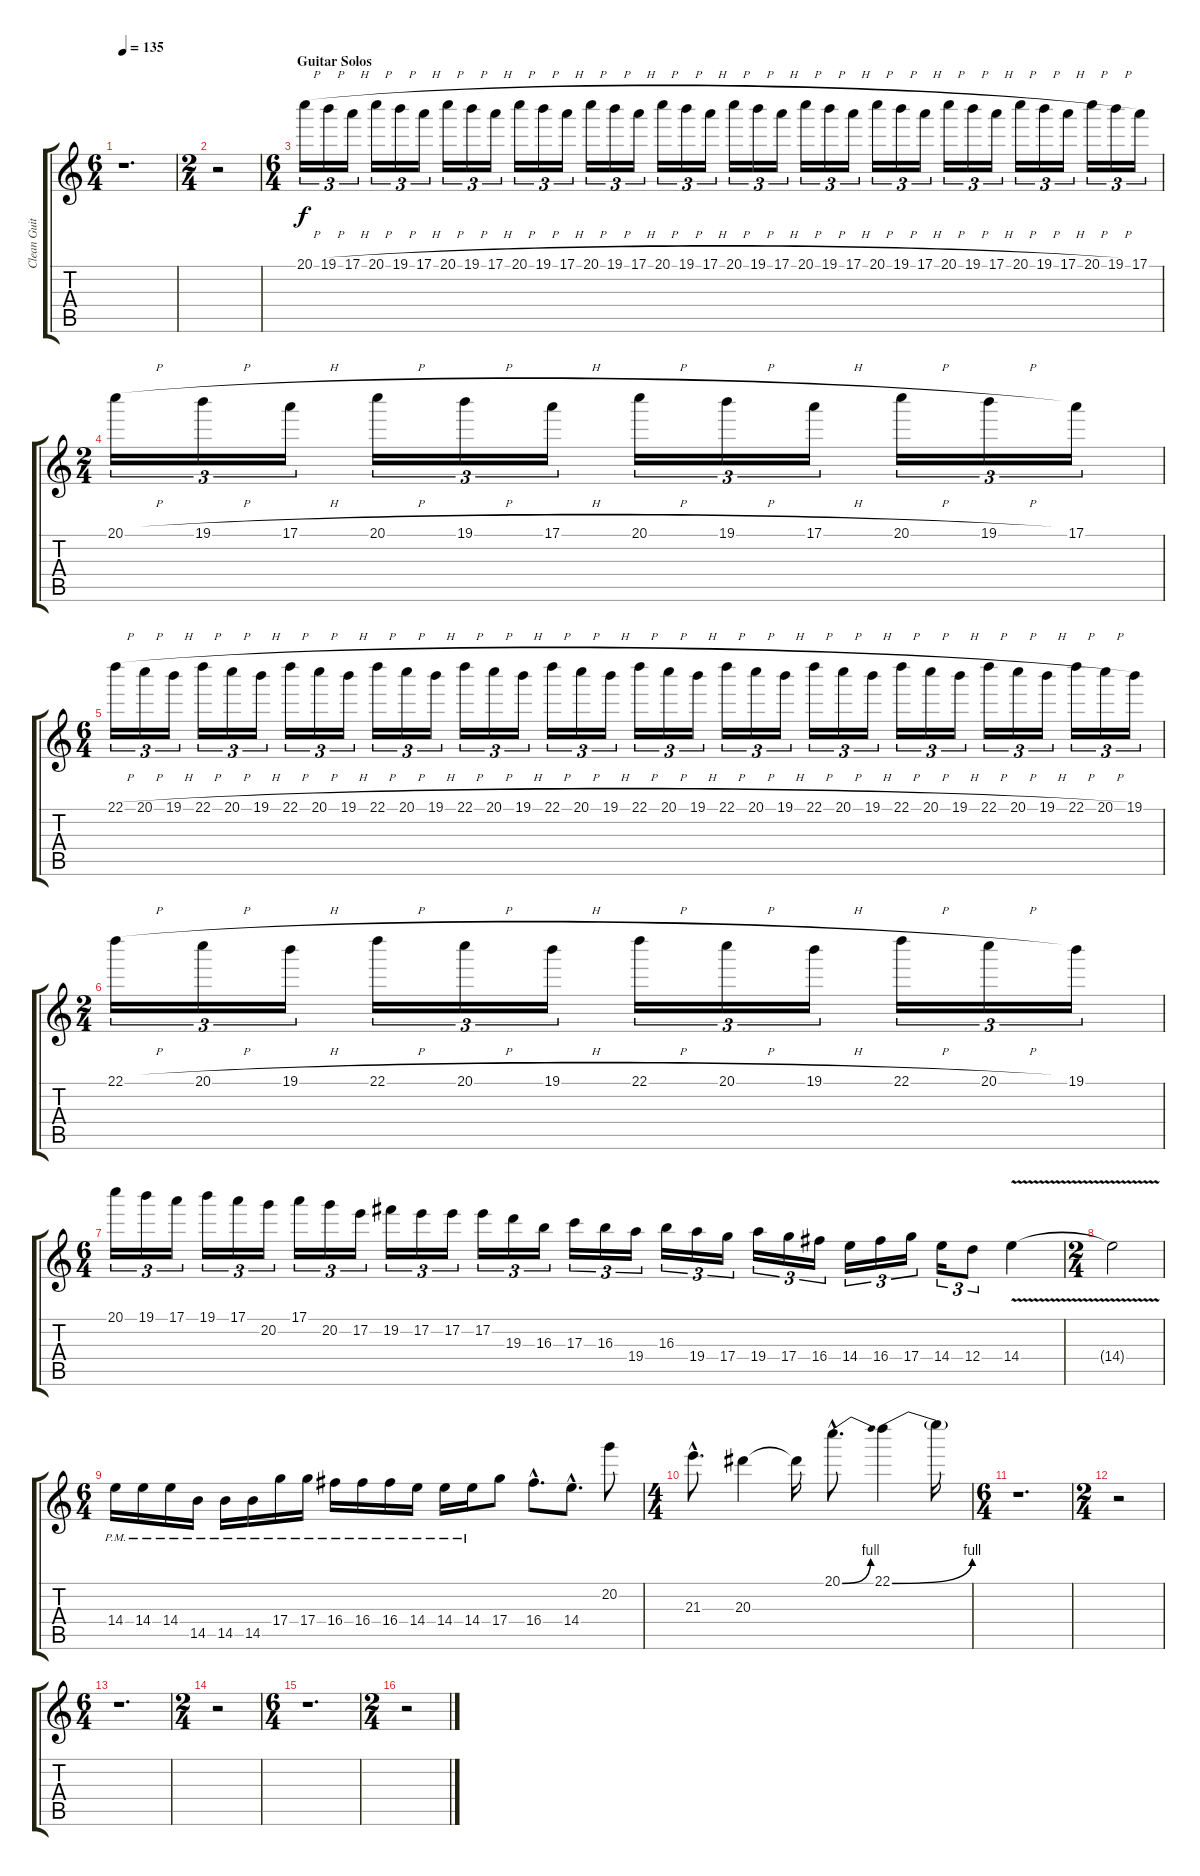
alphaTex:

\track ("Clean Guitar/Solos" "Clean Guit") {instrument electricguitarclean}
\staff {score tabs}
\tuning (E4 B3 G3 D3 A2 E2) {hide}
\ts (6 4)
\tempo 135
\clef g2
\ks c
r.1{d dy f} |
\ts (2 4)
r.2 |
\ts (6 4)
\section ("" "Guitar Solos")
20.1{h}.16{tu (3 2) volume 16 instrument overdrivenguitar} 19.1{h}.16{tu (3 2)} 17.1{h}.16{tu (3 2)} 20.1{h}.16{tu (3 2)} 19.1{h}.16{tu (3 2)} 17.1{h}.16{tu (3 2)} 20.1{h}.16{tu (3 2)} 19.1{h}.16{tu (3 2)} 17.1{h}.16{tu (3 2)} 20.1{h}.16{tu (3 2)} 19.1{h}.16{tu (3 2)} 17.1{h}.16{tu (3 2)} 20.1{h}.16{tu (3 2)} 19.1{h}.16{tu (3 2)} 17.1{h}.16{tu (3 2)} 20.1{h}.16{tu (3 2)} 19.1{h}.16{tu (3 2)} 17.1{h}.16{tu (3 2)} 20.1{h}.16{tu (3 2)} 19.1{h}.16{tu (3 2)} 17.1{h}.16{tu (3 2)} 20.1{h}.16{tu (3 2)} 19.1{h}.16{tu (3 2)} 17.1{h}.16{tu (3 2)} 20.1{h}.16{tu (3 2)} 19.1{h}.16{tu (3 2)} 17.1{h}.16{tu (3 2)} 20.1{h}.16{tu (3 2)} 19.1{h}.16{tu (3 2)} 17.1{h}.16{tu (3 2)} 20.1{h}.16{tu (3 2)} 19.1{h}.16{tu (3 2)} 17.1{h}.16{tu (3 2)} 20.1{h}.16{tu (3 2)} 19.1{h}.16{tu (3 2)} 17.1.16{tu (3 2)} |
\ts (2 4)
20.1{h}.16{tu (3 2)} 19.1{h}.16{tu (3 2)} 17.1{h}.16{tu (3 2)} 20.1{h}.16{tu (3 2)} 19.1{h}.16{tu (3 2)} 17.1{h}.16{tu (3 2)} 20.1{h}.16{tu (3 2)} 19.1{h}.16{tu (3 2)} 17.1{h}.16{tu (3 2)} 20.1{h}.16{tu (3 2)} 19.1{h}.16{tu (3 2)} 17.1.16{tu (3 2)} |
\ts (6 4)
22.1{h}.16{tu (3 2)} 20.1{h}.16{tu (3 2)} 19.1{h}.16{tu (3 2)} 22.1{h}.16{tu (3 2)} 20.1{h}.16{tu (3 2)} 19.1{h}.16{tu (3 2)} 22.1{h}.16{tu (3 2)} 20.1{h}.16{tu (3 2)} 19.1{h}.16{tu (3 2)} 22.1{h}.16{tu (3 2)} 20.1{h}.16{tu (3 2)} 19.1{h}.16{tu (3 2)} 22.1{h}.16{tu (3 2)} 20.1{h}.16{tu (3 2)} 19.1{h}.16{tu (3 2)} 22.1{h}.16{tu (3 2)} 20.1{h}.16{tu (3 2)} 19.1{h}.16{tu (3 2)} 22.1{h}.16{tu (3 2)} 20.1{h}.16{tu (3 2)} 19.1{h}.16{tu (3 2)} 22.1{h}.16{tu (3 2)} 20.1{h}.16{tu (3 2)} 19.1{h}.16{tu (3 2)} 22.1{h}.16{tu (3 2)} 20.1{h}.16{tu (3 2)} 19.1{h}.16{tu (3 2)} 22.1{h}.16{tu (3 2)} 20.1{h}.16{tu (3 2)} 19.1{h}.16{tu (3 2)} 22.1{h}.16{tu (3 2)} 20.1{h}.16{tu (3 2)} 19.1{h}.16{tu (3 2)} 22.1{h}.16{tu (3 2)} 20.1{h}.16{tu (3 2)} 19.1.16{tu (3 2)} |
\ts (2 4)
22.1{h}.16{tu (3 2)} 20.1{h}.16{tu (3 2)} 19.1{h}.16{tu (3 2)} 22.1{h}.16{tu (3 2)} 20.1{h}.16{tu (3 2)} 19.1{h}.16{tu (3 2)} 22.1{h}.16{tu (3 2)} 20.1{h}.16{tu (3 2)} 19.1{h}.16{tu (3 2)} 22.1{h}.16{tu (3 2)} 20.1{h}.16{tu (3 2)} 19.1.16{tu (3 2)} |
\ts (6 4)
20.1.16{tu (3 2)} 19.1.16{tu (3 2)} 17.1.16{tu (3 2)} 19.1.16{tu (3 2)} 17.1.16{tu (3 2)} 20.2.16{tu (3 2)} 17.1.16{tu (3 2)} 20.2.16{tu (3 2)} 17.2.16{tu (3 2)} 19.2.16{tu (3 2)} 17.2.16{tu (3 2)} 17.2.16{tu (3 2)} 17.2.16{tu (3 2)} 19.3.16{tu (3 2)} 16.3.16{tu (3 2)} 17.3.16{tu (3 2)} 16.3.16{tu (3 2)} 19.4.16{tu (3 2)} 16.3.16{tu (3 2)} 19.4.16{tu (3 2)} 17.4.16{tu (3 2)} 19.4.16{tu (3 2)} 17.4.16{tu (3 2)} 16.4.16{tu (3 2)} 14.4.16{tu (3 2)} 16.4.16{tu (3 2)} 17.4.16{tu (3 2)} 14.4.16{tu (3 2)} 12.4.8{tu (3 2)} 14.4{v}.4 |
\ts (2 4)
14.4{t}.2 |
\ts (6 4)
14.4{pm}.16 14.4{pm}.16 14.4{pm}.16 14.5{pm}.16 14.5{pm}.16 14.5{pm}.16 17.4{pm}.16 17.4{pm}.16 16.4{pm}.16 16.4{pm}.16 16.4{pm}.16 14.4{pm}.16 14.4{pm}.16 14.4{pm}.16 17.4.8 16.4{hac}.8{d} 14.4{hac}.8{d} 20.2.8 |
\ts (4 4)
21.3{hac}.8{d} 20.3.4 20.3{t}.16 20.1{be (bend 0 0 60 4) hac}.8{d} 22.1{be (bend 0 0 60 4)}.4 22.1{t}.16 |
\ts (6 4)
r.1{d} |
\ts (2 4)
r.2 |
\ts (6 4)
r.1{d} |
\ts (2 4)
r.2 |
\ts (6 4)
r.1{d} |
\ts (2 4)
r.2
